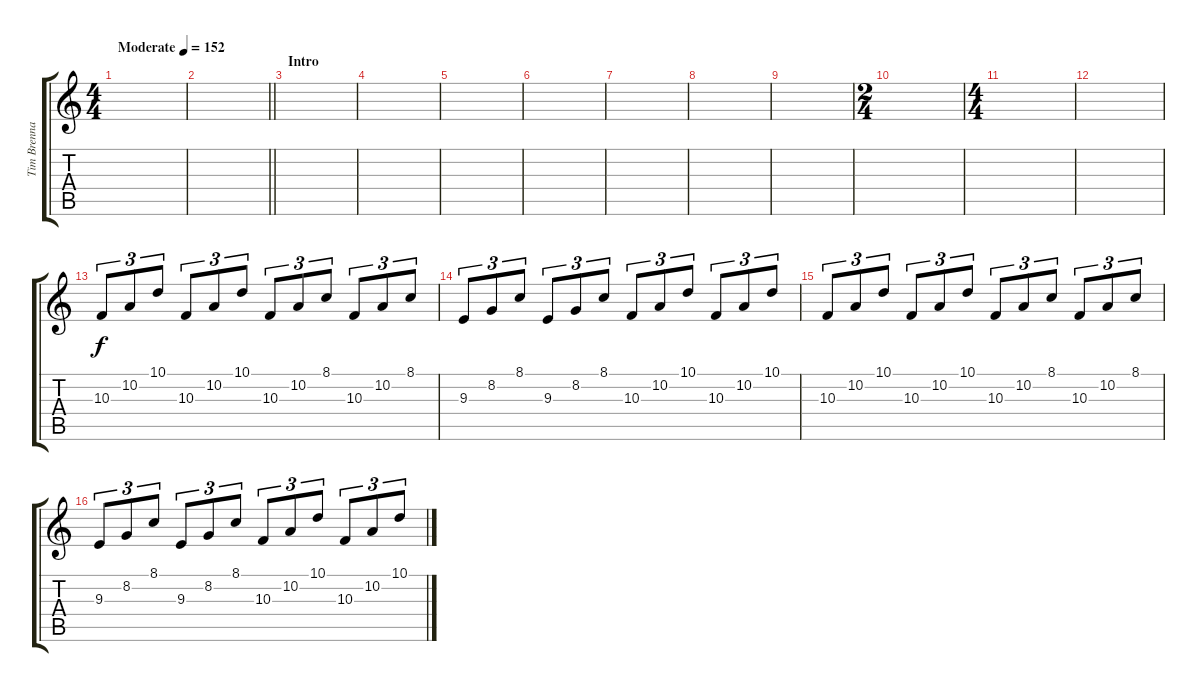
\track ("Tim Brennan (Accordion)" "Tim Brenna") {instrument accordion}
\staff {score tabs}
\tuning (E4 B3 G3 D3 A2 E2) {hide}
\ts (4 4)
\tempo (152 "Moderate")
\clef g2
\ks c
|
\barLineRight lightlight
|
\section ("" "Intro")
|
|
|
|
|
|
|
\ts (2 4)
|
\ts (4 4)
|
|
10.3.8{tu (3 2)} 10.2.8{tu (3 2)} 10.1.8{tu (3 2)} 10.3.8{tu (3 2)} 10.2.8{tu (3 2)} 10.1.8{tu (3 2)} 10.3.8{tu (3 2)} 10.2.8{tu (3 2)} 8.1.8{tu (3 2)} 10.3.8{tu (3 2)} 10.2.8{tu (3 2)} 8.1.8{tu (3 2)} |
9.3.8{tu (3 2)} 8.2.8{tu (3 2)} 8.1.8{tu (3 2)} 9.3.8{tu (3 2)} 8.2.8{tu (3 2)} 8.1.8{tu (3 2)} 10.3.8{tu (3 2)} 10.2.8{tu (3 2)} 10.1.8{tu (3 2)} 10.3.8{tu (3 2)} 10.2.8{tu (3 2)} 10.1.8{tu (3 2)} |
10.3.8{tu (3 2)} 10.2.8{tu (3 2)} 10.1.8{tu (3 2)} 10.3.8{tu (3 2)} 10.2.8{tu (3 2)} 10.1.8{tu (3 2)} 10.3.8{tu (3 2)} 10.2.8{tu (3 2)} 8.1.8{tu (3 2)} 10.3.8{tu (3 2)} 10.2.8{tu (3 2)} 8.1.8{tu (3 2)} |
9.3.8{tu (3 2)} 8.2.8{tu (3 2)} 8.1.8{tu (3 2)} 9.3.8{tu (3 2)} 8.2.8{tu (3 2)} 8.1.8{tu (3 2)} 10.3.8{tu (3 2)} 10.2.8{tu (3 2)} 10.1.8{tu (3 2)} 10.3.8{tu (3 2)} 10.2.8{tu (3 2)} 10.1.8{tu (3 2)}
